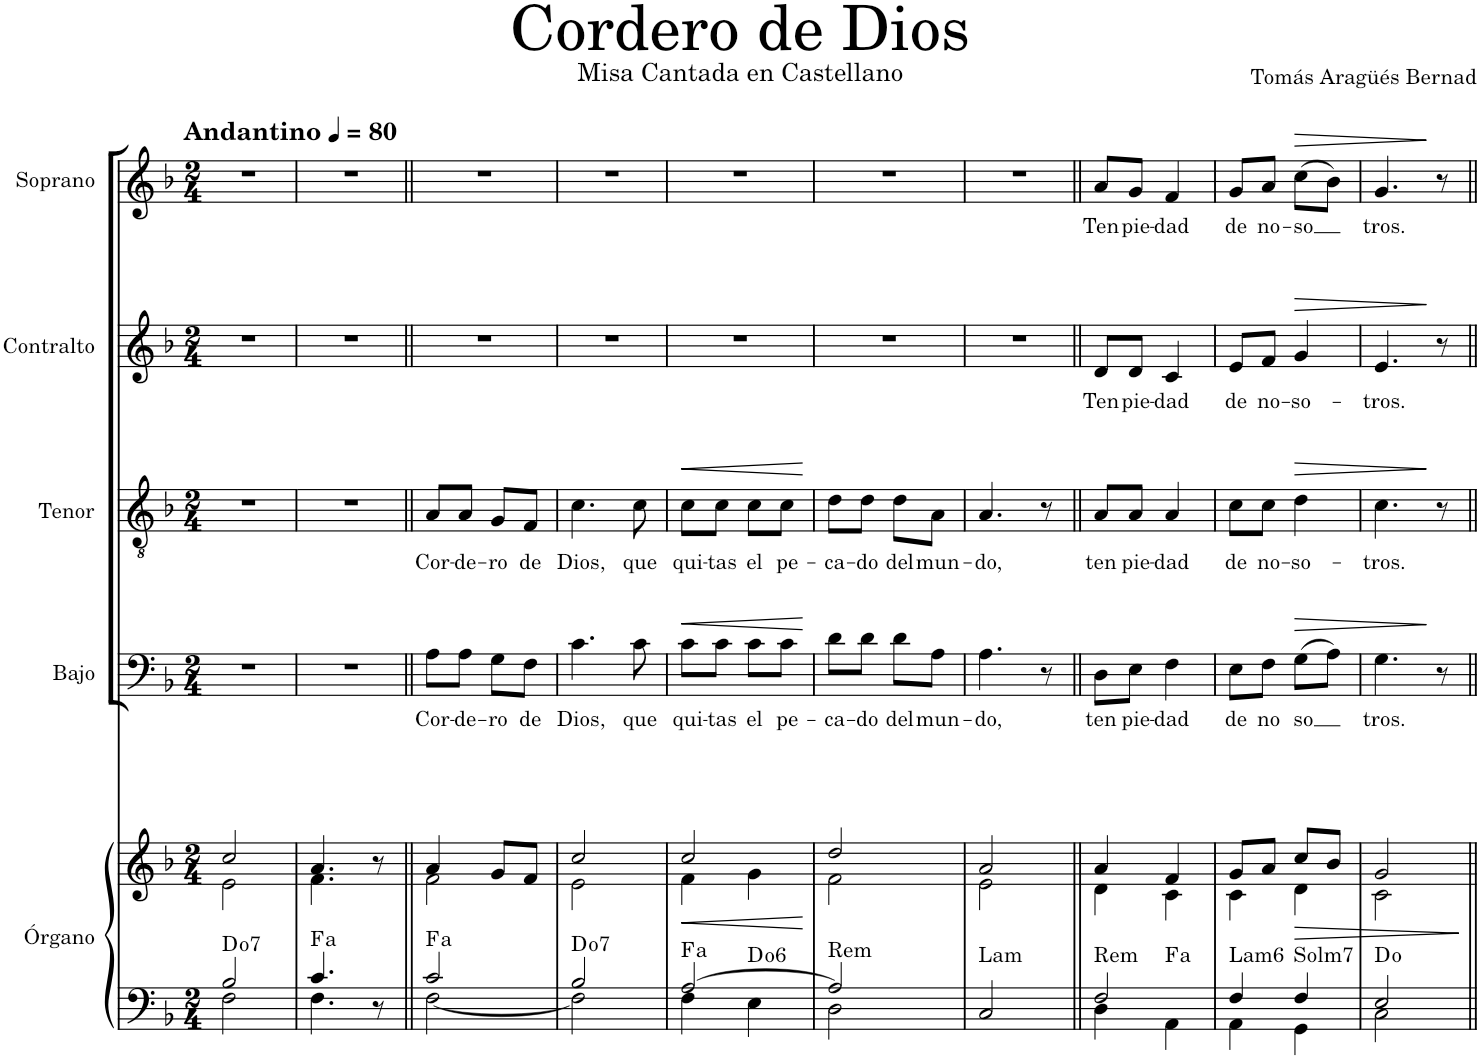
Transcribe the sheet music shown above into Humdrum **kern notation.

**kern	**kern	**dynam	**harte	**kern	**text	**dynam	**kern	**text	**dynam	**kern	**text	**dynam	**kern	**text	**dynam
*part5	*part5	*part5	*part5	*part4	*part4	*part4	*part3	*part3	*part3	*part2	*part2	*part2	*part1	*part1	*part1
*staff6	*staff5	*staff5/6	*	*staff4	*staff4	*staff4	*staff3	*staff3	*staff3	*staff2	*staff2	*staff2	*staff1	*staff1	*staff1
*I"Órgano	*	*	*	*I"Bajo	*	*	*I"Tenor	*	*	*I"Contralto	*	*	*I"Soprano	*	*
*	*	*	*	*I'B.	*	*	*I'T.	*	*	*I'C.	*	*	*I'S.	*	*
*clefF4	*clefG2	*	*	*clefF4	*	*	*clefGv2	*	*	*clefG2	*	*	*clefG2	*	*
*k[b-]	*k[b-]	*	*	*k[b-]	*	*	*k[b-]	*	*	*k[b-]	*	*	*k[b-]	*	*
*M2/4	*M2/4	*	*	*M2/4	*	*	*M2/4	*	*	*M2/4	*	*	*M2/4	*	*
*MM80	*MM80	*	*	*MM80	*	*	*MM80	*	*	*MM80	*	*	*MM80	*	*
=1	=1	=1	=1	=1	=1	=1	=1	=1	=1	=1	=1	=1	=1	=1	=1
*^	*^	*	*	*	*	*	*	*	*	*	*	*	*	*	*
!	!	!	!	!	!LO:H:kt=7	!	!	!	!	!	!	!	!	!	!LO:TX:a:B:t=Andantino	!	!
2B-/	2F\	2cc/	2e\	.	D:dim7	2r	.	.	2r	.	.	2r	.	.	2r	.	.
=2	=2	=2	=2	=2	=2	=2	=2	=2	=2	=2	=2	=2	=2	=2	=2	=2	=2
!	!	!	!	!	!LO:H:kt=a	!	!	!	!	!	!	!	!	!	!	!	!
4.c/	4.F\	4.a/	4.f\	.	.	2r	.	.	2r	.	.	2r	.	.	2r	.	.
8r	8ryy	8r	8ryy	.	.	.	.	.	.	.	.	.	.	.	.	.	.
=3||	=3||	=3||	=3||	=3||	=3||	=3||	=3||	=3||	=3||	=3||	=3||	=3||	=3||	=3||	=3||	=3||	=3||
!	!	!	!	!	!LO:H:kt=a	!	!LO:LY:b	!	!	!LO:LY:b	!	!	!	!	!	!	!
2c/	[2F\	4a/	2f\	.	.	8A\L	Cor-	.	8A/L	Cor-	.	2r	.	.	2r	.	.
!	!	!	!	!	!	!	!LO:LY:b	!	!	!LO:LY:b	!	!	!	!	!	!	!
.	.	.	.	.	.	8A\J	-de-	.	8A/J	-de-	.	.	.	.	.	.	.
!	!	!	!	!	!	!	!LO:LY:b	!	!	!LO:LY:b	!	!	!	!	!	!	!
.	.	8g/L	.	.	.	8G\L	-ro	.	8G/L	-ro	.	.	.	.	.	.	.
!	!	!	!	!	!	!	!LO:LY:b	!	!	!LO:LY:b	!	!	!	!	!	!	!
.	.	8f/J	.	.	.	8F\J	de	.	8F/J	de	.	.	.	.	.	.	.
=4	=4	=4	=4	=4	=4	=4	=4	=4	=4	=4	=4	=4	=4	=4	=4	=4	=4
!	!	!	!	!	!LO:H:kt=7	!	!LO:LY:b	!	!	!LO:LY:b	!	!	!	!	!	!	!
2B-/	2F\]	2cc/	2e\	.	D:dim7	4.c\	Dios,	.	4.c\	Dios,	.	2r	.	.	2r	.	.
!	!	!	!	!	!	!	!LO:LY:b	!	!	!LO:LY:b	!	!	!	!	!	!	!
.	.	.	.	.	.	8c\	que	.	8c\	que	.	.	.	.	.	.	.
=5	=5	=5	=5	=5	=5	=5	=5	=5	=5	=5	=5	=5	=5	=5	=5	=5	=5
!	!	!	!	!LO:HP:b	!LO:H:kt=a	!	!LO:LY:b	!LO:HP:b	!	!LO:LY:b	!LO:HP:b	!	!	!	!	!	!
[2A/	4F\	2cc/	4f\	<	.	8c\L	qui-	<	8c\L	qui-	<	2r	.	.	2r	.	.
!	!	!	!	!	!	!	!LO:LY:b	!	!	!LO:LY:b	!	!	!	!	!	!	!
.	.	.	.	.	.	8c\J	-tas	.	8c\J	-tas	.	.	.	.	.	.	.
!	!	!	!	!	!LO:H:kt=6	!	!LO:LY:b	!	!	!LO:LY:b	!	!	!	!	!	!	!
.	4E\	.	4g\	.	D:dim(6)	8c\L	el	.	8c\L	el	.	.	.	.	.	.	.
!	!	!	!	!	!	!	!LO:LY:b	!	!	!LO:LY:b	!	!	!	!	!	!	!
.	.	.	.	.	.	8c\J	pe-	.	8c\J	pe-	.	.	.	.	.	.	.
*v	*v	*	*	*	*	*	*	*	*	*	*	*	*	*	*	*	*
*	*v	*v	*	*	*	*	*	*	*	*	*	*	*	*	*	*
.	.	[	.	.	.	[	.	.	[	.	.	.	.	.	.
=6	=6	=6	=6	=6	=6	=6	=6	=6	=6	=6	=6	=6	=6	=6	=6
*^	*^	*	*	*	*	*	*	*	*	*	*	*	*	*	*
!	!	!	!	!	!LO:H:kt=Rem	!	!LO:LY:b	!	!	!LO:LY:b	!	!	!	!	!	!	!
2A/]	2D\	2dd/	2f\	.	N	8d\L	-ca-	.	8d\L	-ca-	.	2r	.	.	2r	.	.
!	!	!	!	!	!	!	!LO:LY:b	!	!	!LO:LY:b	!	!	!	!	!	!	!
.	.	.	.	.	.	8d\J	-do	.	8d\J	-do	.	.	.	.	.	.	.
!	!	!	!	!	!	!	!LO:LY:b	!	!	!LO:LY:b	!	!	!	!	!	!	!
.	.	.	.	.	.	8d\L	del	.	8d\L	del	.	.	.	.	.	.	.
!	!	!	!	!	!	!	!LO:LY:b	!	!	!LO:LY:b	!	!	!	!	!	!	!
.	.	.	.	.	.	8A\J	mun-	.	8A\J	mun-	.	.	.	.	.	.	.
*v	*v	*	*	*	*	*	*	*	*	*	*	*	*	*	*	*	*
=7	=7	=7	=7	=7	=7	=7	=7	=7	=7	=7	=7	=7	=7	=7	=7	=7
!	!	!	!	!LO:H:kt=Lam	!	!LO:LY:b	!	!	!LO:LY:b	!	!	!	!	!	!	!
2C/	2a/	2e\	.	N	4.A\	-do,	.	4.A/	-do,	.	2r	.	.	2r	.	.
.	.	.	.	.	8r	.	.	8r	.	.	.	.	.	.	.	.
=8||	=8||	=8||	=8||	=8||	=8||	=8||	=8||	=8||	=8||	=8||	=8||	=8||	=8||	=8||	=8||	=8||
*^	*	*	*	*	*	*	*	*	*	*	*	*	*	*	*	*
!	!	!	!	!	!LO:H:kt=Rem	!	!LO:LY:b	!	!	!LO:LY:b	!	!	!LO:LY:b	!	!	!LO:LY:b	!
2F/	4D\	4a/	4d\	.	N	8D\L	ten	.	8A/L	ten	.	8d/L	Ten	.	8a/L	Ten	.
!	!	!	!	!	!	!	!LO:LY:b	!	!	!LO:LY:b	!	!	!LO:LY:b	!	!	!LO:LY:b	!
.	.	.	.	.	.	8E\J	pie-	.	8A/J	pie-	.	8d/J	pie-	.	8g/J	pie-	.
!	!	!	!	!	!LO:H:kt=a	!	!LO:LY:b	!	!	!LO:LY:b	!	!	!LO:LY:b	!	!	!LO:LY:b	!
.	4AA\	4f/	4c\	.	.	4F\	-dad	.	4A/	-dad	.	4c/	-dad	.	4f/	-dad	.
=9	=9	=9	=9	=9	=9	=9	=9	=9	=9	=9	=9	=9	=9	=9	=9	=9	=9
!	!	!	!	!	!LO:H:kt=Lam6	!	!LO:LY:b	!	!	!LO:LY:b	!	!	!LO:LY:b	!	!	!LO:LY:b	!
4F/	4AA\	8g/L	4c\	.	N	8E\L	de	.	8c\L	de	.	8e/L	de	.	8g/L	de	.
!	!	!	!	!	!	!	!LO:LY:b	!	!	!LO:LY:b	!	!	!LO:LY:b	!	!	!LO:LY:b	!
.	.	8a/J	.	.	.	8F\J	no	.	8c\J	no-	.	8f/J	no-	.	8a/J	no-	.
!	!	!	!	!LO:HP:b	!LO:H:kt=Solm7	!	!LO:LY:b	!LO:HP:b	!	!LO:LY:b	!LO:HP:b	!	!LO:LY:b	!LO:HP:b	!	!LO:LY:b	!LO:HP:b
4F/	4GG\	8cc/L	4d\	>	N	(8G\L	so	>	4d\	-so-	>	4g/	-so-	>	(8cc\L	-so	>
.	.	8b-/J	.	.	.	8A\J)	.	.	.	.	.	.	.	.	8b-\J)	.	.
=10	=10	=10	=10	=10	=10	=10	=10	=10	=10	=10	=10	=10	=10	=10	=10	=10	=10
!	!	!	!	!	!	!	!LO:LY:b	!	!	!LO:LY:b	!	!	!LO:LY:b	!	!	!LO:LY:b	!
2E/	2C\	2g/	2c\	.	D:dim	4.G\	tros.	.	4.c\	-tros.	.	4.e/	-tros.	.	4.g/	tros.	.
.	.	.	.	.	.	8r	.	]	8r	.	]	8r	.	]	8r	.	]
*v	*v	*	*	*	*	*	*	*	*	*	*	*	*	*	*	*	*
*	*v	*v	*	*	*	*	*	*	*	*	*	*	*	*	*	*
.	.	]	.	.	.	.	.	.	.	.	.	.	.	.	.
=||	=||	=||	=||	=||	=||	=||	=||	=||	=||	=||	=||	=||	=||	=||	=||
*-	*-	*-	*-	*-	*-	*-	*-	*-	*-	*-	*-	*-	*-	*-	*-
